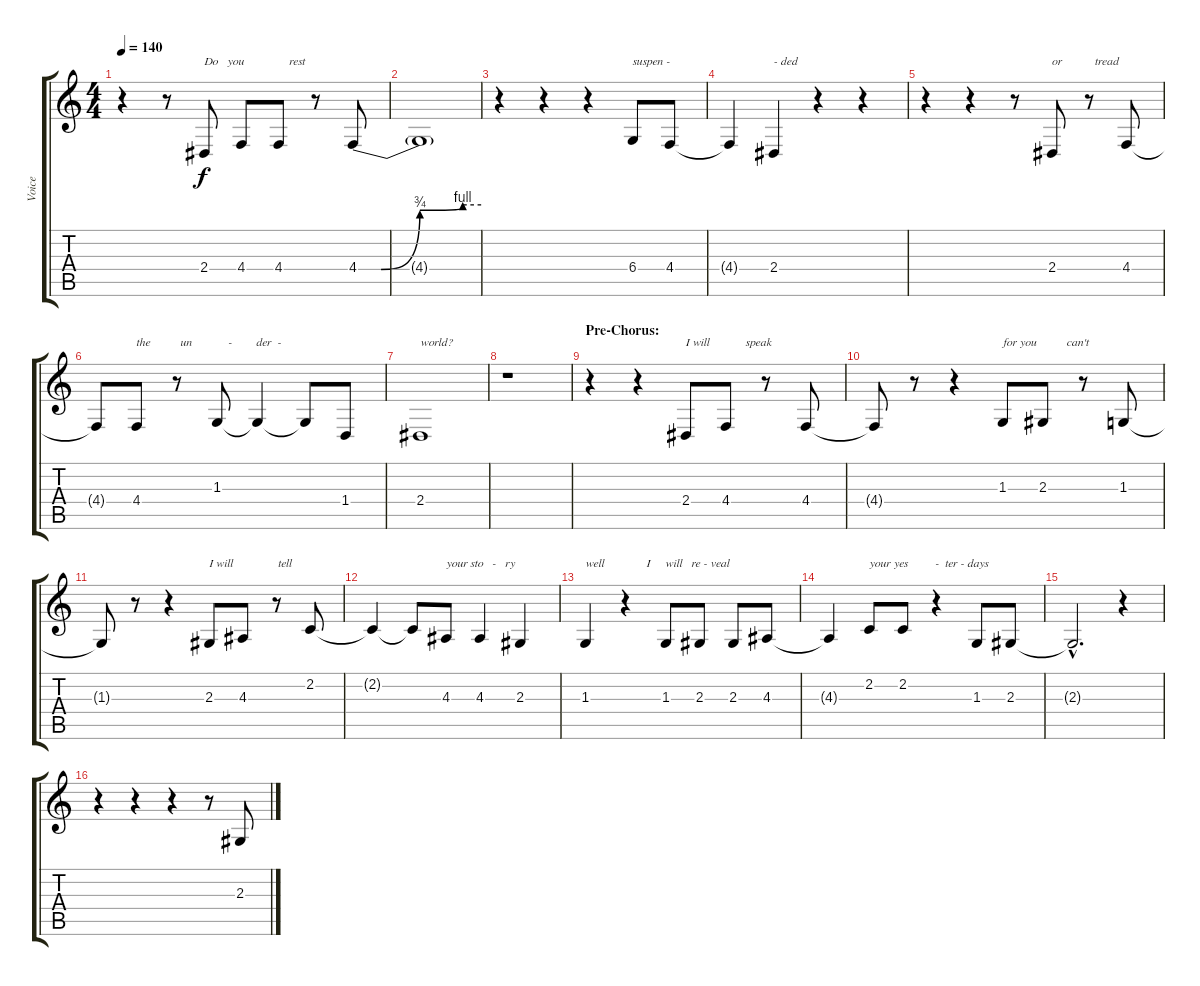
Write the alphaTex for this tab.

\track ("Voice" "Voice") {instrument violin}
\staff {score tabs}
\tuning (Eb4 Bb3 Gb3 Db3 Ab2 Eb2) {hide}
\ts (4 4)
\tempo 140
\clef g2
\ks c
r.4{dy f} r.8 2.4.8{txt "Do   you               rest"} 4.4.8 4.4.8 r.8 4.4{be (custom 0 0 11 0 30 3 51 4 60 4)}.8 |
4.4{t}.1 |
r.4 r.4 r.4 6.4.8{txt "suspen -"} 4.4.8 |
4.4{t}.4 2.4.4{txt "- ded"} r.4 r.4 |
r.4 r.4 r.8 2.4.8{txt "or           tread"} r.8 4.4.8 |
4.4{t}.8 4.4.8{txt "the          un            -        der  -"} r.8 1.3.8 1.3{t}.4 1.3{t}.8 1.4.8 |
2.4.1{txt "world?"} |
r.1 |
\section ("" "Pre-Chorus:")
r.4 r.4 2.4.8{txt "I will            speak"} 4.4.8 r.8 4.4.8 |
4.4{t}.8 r.8 r.4 1.3.8{txt "for you          can't"} 2.3.8 r.8 1.3.8 |
1.3{t}.8 r.8 r.4 2.3.8{txt "I will               tell"} 4.3.8 r.8 2.2.8 |
2.2{t}.4 2.2{t}.8 4.3.8{txt "your sto   -   ry"} 4.3.4 2.3.4 |
1.3.4{txt "well              I     will   re - veal"} r.4 1.3.8 2.3.8 2.3.8 4.3.8 |
4.3{t}.4 2.2.8{txt "your yes         -  ter - days"} 2.2.8 r.4 1.3.8 2.3.8 |
2.3{hac t}.2{d} r.4 |
r.4 r.4 r.4 r.8 2.3.8
